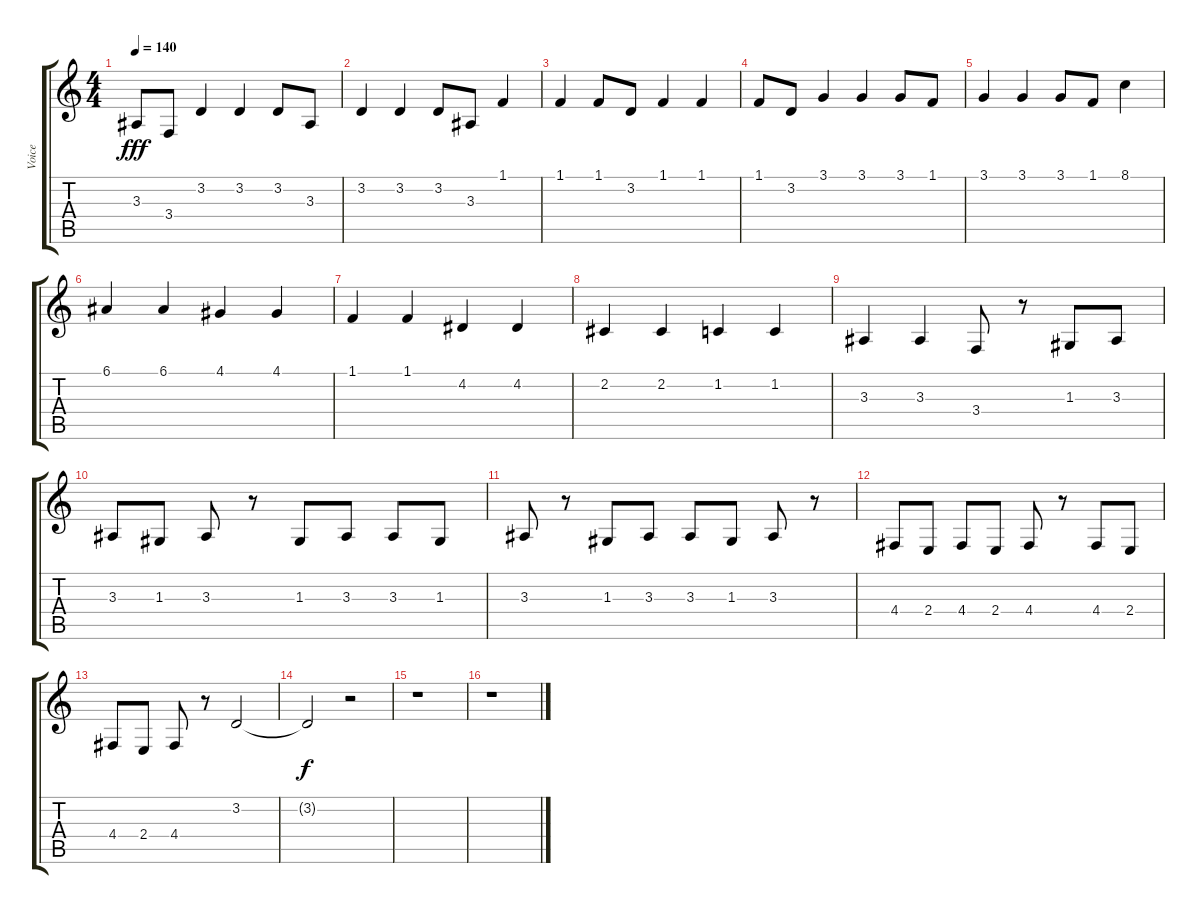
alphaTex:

\track ("Voice" "Voice") {instrument lead6voice}
\staff {score tabs}
\tuning (E4 B3 G3 D3 A2 E2) {hide}
\ts (4 4)
\tempo 140
\clef g2
\ks c
3.3.8{dy fff} 3.4.8 3.2.4 3.2.4 3.2.8 3.3.8 |
3.2.4 3.2.4 3.2.8 3.3.8 1.1.4 |
1.1.4 1.1.8 3.2.8 1.1.4 1.1.4 |
1.1.8 3.2.8 3.1.4 3.1.4 3.1.8 1.1.8 |
3.1.4 3.1.4 3.1.8 1.1.8 8.1.4 |
6.1.4 6.1.4 4.1.4 4.1.4 |
1.1.4 1.1.4 4.2.4 4.2.4 |
2.2.4 2.2.4 1.2.4 1.2.4 |
3.3.4 3.3.4 3.4.8 r.8 1.3.8 3.3.8 |
3.3.8 1.3.8 3.3.8 r.8 1.3.8 3.3.8 3.3.8 1.3.8 |
3.3.8 r.8 1.3.8 3.3.8 3.3.8 1.3.8 3.3.8 r.8 |
4.4.8 2.4.8 4.4.8 2.4.8 4.4.8 r.8 4.4.8 2.4.8 |
4.4.8 2.4.8 4.4.8 r.8 3.2.2 |
3.2{t}.2{dy f} r.2 |
r.1 |
r.1
